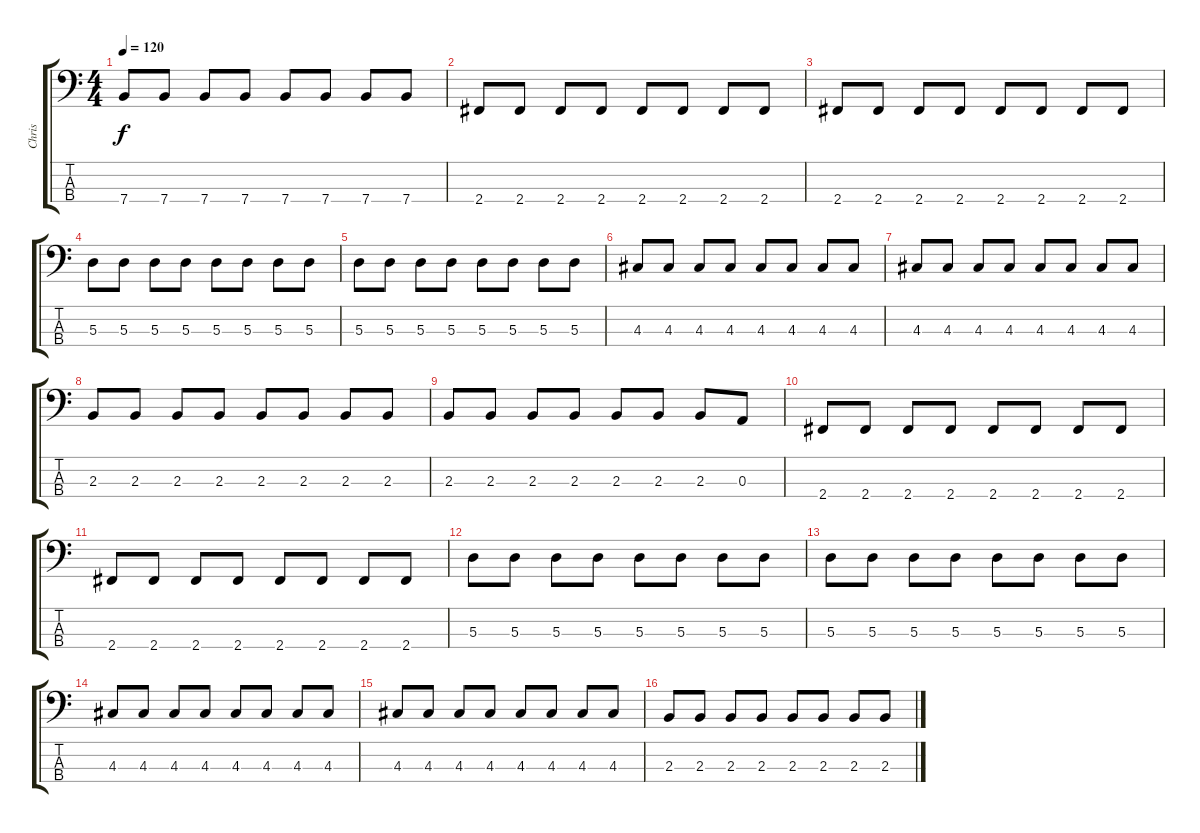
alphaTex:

\track ("Chris" "Chris") {instrument acousticbass}
\staff {score tabs}
\tuning (G2 D2 A1 E1) {hide}
\ts (4 4)
\tempo 120
\clef f4
\ks c
7.4.8{dy f} 7.4.8 7.4.8 7.4.8 7.4.8 7.4.8 7.4.8 7.4.8 |
2.4.8 2.4.8 2.4.8 2.4.8 2.4.8 2.4.8 2.4.8 2.4.8 |
2.4.8 2.4.8 2.4.8 2.4.8 2.4.8 2.4.8 2.4.8 2.4.8 |
5.3.8 5.3.8 5.3.8 5.3.8 5.3.8 5.3.8 5.3.8 5.3.8 |
5.3.8 5.3.8 5.3.8 5.3.8 5.3.8 5.3.8 5.3.8 5.3.8 |
4.3.8 4.3.8 4.3.8 4.3.8 4.3.8 4.3.8 4.3.8 4.3.8 |
4.3.8 4.3.8 4.3.8 4.3.8 4.3.8 4.3.8 4.3.8 4.3.8 |
2.3.8 2.3.8 2.3.8 2.3.8 2.3.8 2.3.8 2.3.8 2.3.8 |
2.3.8 2.3.8 2.3.8 2.3.8 2.3.8 2.3.8 2.3.8 0.3.8 |
2.4.8 2.4.8 2.4.8 2.4.8 2.4.8 2.4.8 2.4.8 2.4.8 |
2.4.8 2.4.8 2.4.8 2.4.8 2.4.8 2.4.8 2.4.8 2.4.8 |
5.3.8 5.3.8 5.3.8 5.3.8 5.3.8 5.3.8 5.3.8 5.3.8 |
5.3.8 5.3.8 5.3.8 5.3.8 5.3.8 5.3.8 5.3.8 5.3.8 |
4.3.8 4.3.8 4.3.8 4.3.8 4.3.8 4.3.8 4.3.8 4.3.8 |
4.3.8 4.3.8 4.3.8 4.3.8 4.3.8 4.3.8 4.3.8 4.3.8 |
2.3.8 2.3.8 2.3.8 2.3.8 2.3.8 2.3.8 2.3.8 2.3.8
